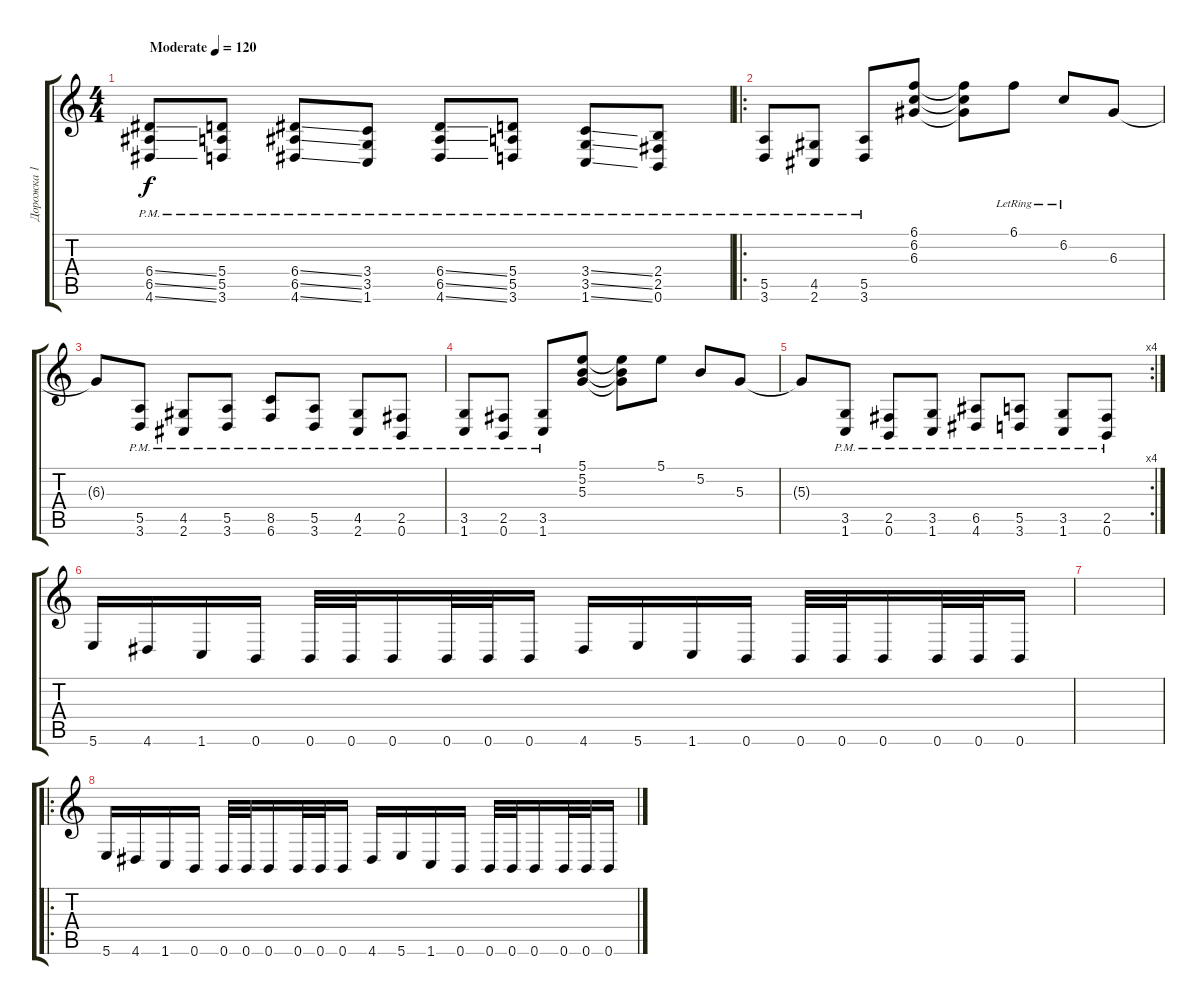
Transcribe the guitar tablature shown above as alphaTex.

\track ("Дорожка 1" "Дорожка 1") {solo instrument distortionguitar}
\staff {score tabs}
\tuning (B3 Gb3 D3 A2 E2 B1) {hide}
\ts (4 4)
\tempo (120 "Moderate")
\clef g2
\ks c
(6.4{ss pm} 6.5{ss pm} 4.6{ss pm}).8{dy f instrument distortionguitar} (5.4{pm} 5.5{pm} 3.6{pm}).8 (6.4{ss pm} 6.5{ss pm} 4.6{ss pm}).8 (3.4{pm} 3.5{pm} 1.6{pm}).8 (6.4{ss pm} 6.5{ss pm} 4.6{ss pm}).8 (5.4{pm} 5.5{pm} 3.6{pm}).8 (3.4{ss pm} 3.5{ss pm} 1.6{ss pm}).8 (2.4{pm} 2.5{pm} 0.6{pm}).8 |
\ro
(5.5{pm} 3.6{pm}).8 (4.5{pm} 2.6{pm}).8 (5.5{pm} 3.6{pm}).8 (6.1 6.2 6.3).8 (6.1{t} 6.2{t} 6.3{t}).8 6.1{lr}.8 6.2{lr}.8 6.3.8 |
6.3{t}.8 (5.5{pm} 3.6{pm}).8 (4.5{pm} 2.6{pm}).8 (5.5{pm} 3.6{pm}).8 (8.5{pm} 6.6{pm}).8 (5.5{pm} 3.6{pm}).8 (4.5{pm} 2.6{pm}).8 (2.5{pm} 0.6{pm}).8 |
(3.5 1.6{pm}).8 (2.5{pm} 0.6{pm}).8 (3.5{pm} 1.6{pm}).8 (5.1 5.2 5.3).8 (5.1{t} 5.2{t} 5.3{t}).8 5.1.8 5.2.8 5.3.8 |
\rc 4
5.3{t}.8 (3.5{pm} 1.6{pm}).8 (2.5{pm} 0.6{pm}).8 (3.5{pm} 1.6{pm}).8 (6.5{pm} 4.6{pm}).8 (5.5{pm} 3.6{pm}).8 (3.5{pm} 1.6{pm}).8 (2.5{pm} 0.6{pm}).8 |
5.6.16 4.6.16 1.6.16 0.6.16 0.6.32 0.6.32 0.6.16 0.6.32 0.6.32 0.6.16 4.6.16 5.6.16 1.6.16 0.6.16 0.6.32 0.6.32 0.6.16 0.6.32 0.6.32 0.6.16 |
|
\ro
5.6.16 4.6.16 1.6.16 0.6.16 0.6.32 0.6.32 0.6.16 0.6.32 0.6.32 0.6.16 4.6.16 5.6.16 1.6.16 0.6.16 0.6.32 0.6.32 0.6.16 0.6.32 0.6.32 0.6.16
